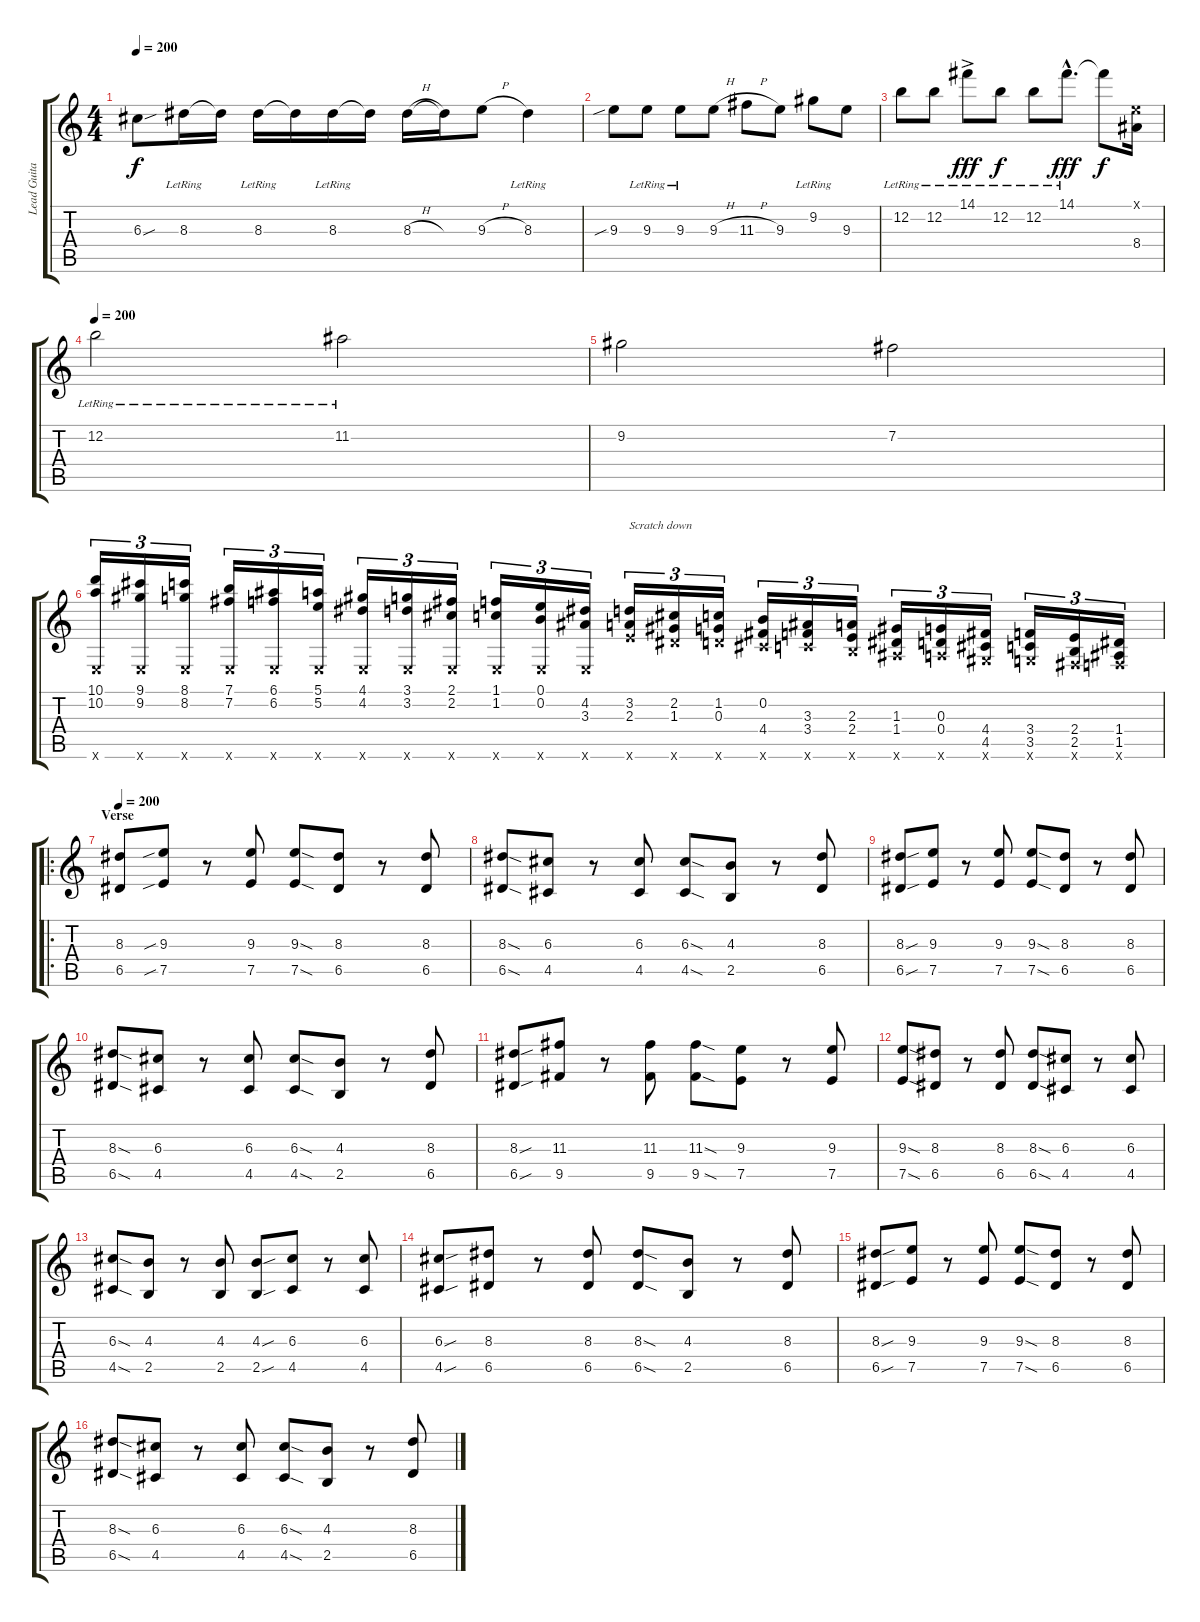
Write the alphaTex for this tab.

\track ("Lead Guitar (Jason)" "Lead Guita") {instrument distortionguitar}
\staff {score tabs}
\tuning (E4 B3 G3 D3 A2 E2) {hide}
\ts (4 4)
\tempo 200
\clef g2
\ks c
6.3{sou}.8{dy f} 8.3{lr}.16 8.3{t}.16 8.3{lr}.16 8.3{t}.16 8.3{lr}.16 8.3{t}.16 8.3{h}.16 8.3{t}.16 9.3{h}.8 8.3{lr}.4 |
9.3{sib}.8 9.3{lr}.8 9.3{lr}.8 9.3{h}.8 11.3{h}.8 9.3.8 9.2{lr}.8 9.3.8 |
12.2{lr}.8 12.2{lr}.8 14.1{ac lr}.8{dy fff} 12.2{lr}.8{dy f} 12.2{lr}.8 14.1{hac lr}.8{d dy fff} 14.1{t}.8{dy f} (0.1{x} 8.4).16 |
\tempo 200
12.2{lr}.2 11.2{lr}.2 |
9.2.2 7.2.2 |
(10.1 10.2 0.6{x}).16{tu (3 2) instrument guitarfretnoise} (9.1 9.2 0.6{x}).16{tu (3 2)} (8.1 8.2 0.6{x}).16{tu (3 2)} (7.1 7.2 0.6{x}).16{tu (3 2)} (6.1 6.2 0.6{x}).16{tu (3 2)} (5.1 5.2 0.6{x}).16{tu (3 2)} (4.1 4.2 0.6{x}).16{tu (3 2)} (3.1 3.2 0.6{x}).16{tu (3 2)} (2.1 2.2 0.6{x}).16{tu (3 2)} (1.1 1.2 0.6{x}).16{tu (3 2)} (0.1 0.2 0.6{x}).16{tu (3 2)} (4.2 3.3 0.6{x}).16{tu (3 2)} (3.2 2.3 12.6{x}).16{tu (3 2) txt "Scratch down" volume 16 instrument guitarfretnoise} (2.2 1.3 11.6{x}).16{tu (3 2)} (1.2 0.3 10.6{x}).16{tu (3 2)} (0.2 4.4 9.6{x}).16{tu (3 2)} (3.3 3.4 8.6{x}).16{tu (3 2)} (2.3 2.4 7.6{x}).16{tu (3 2)} (1.3 1.4 6.6{x}).16{tu (3 2)} (0.3 0.4 5.6{x}).16{tu (3 2)} (4.4 4.5 4.6{x}).16{tu (3 2)} (3.4 3.5 3.6{x}).16{tu (3 2)} (2.4 2.5 2.6{x}).16{tu (3 2)} (1.4 1.5 1.6{x}).16{tu (3 2)} |
\ro
\section ("" "Verse")
\tempo 200
(8.3 6.5).8{volume 13 instrument distortionguitar} (9.3{sib} 7.5{sib}).8 r.8 (9.3 7.5).8 (9.3{sod} 7.5{sod}).8 (8.3 6.5).8 r.8 (8.3 6.5).8 |
(8.3{sod} 6.5{sod}).8 (6.3 4.5).8 r.8 (6.3 4.5).8 (6.3{sod} 4.5{sod}).8 (4.3 2.5).8 r.8 (8.3 6.5).8 |
(8.3{sou} 6.5{sou}).8 (9.3 7.5).8 r.8 (9.3 7.5).8 (9.3{sod} 7.5{sod}).8 (8.3 6.5).8 r.8 (8.3 6.5).8 |
(8.3{sod} 6.5{sod}).8 (6.3 4.5).8 r.8 (6.3 4.5).8 (6.3{sod} 4.5{sod}).8 (4.3 2.5).8 r.8 (8.3 6.5).8 |
(8.3{sou} 6.5{sou}).8 (11.3 9.5).8 r.8 (11.3 9.5).8 (11.3{sod} 9.5{sod}).8 (9.3 7.5).8 r.8 (9.3 7.5).8 |
(9.3{sod} 7.5{sod}).8 (8.3 6.5).8 r.8 (8.3 6.5).8 (8.3{sod} 6.5{sod}).8 (6.3 4.5).8 r.8 (6.3 4.5).8 |
(6.3{sod} 4.5{sod}).8 (4.3 2.5).8 r.8 (4.3 2.5).8 (4.3{sou} 2.5{sou}).8 (6.3 4.5).8 r.8 (6.3 4.5).8 |
(6.3{sou} 4.5{sou}).8 (8.3 6.5).8 r.8 (8.3 6.5).8 (8.3{sod} 6.5{sod}).8 (4.3 2.5).8 r.8 (8.3 6.5).8 |
(8.3{sou} 6.5{sou}).8 (9.3 7.5).8 r.8 (9.3 7.5).8 (9.3{sod} 7.5{sod}).8 (8.3 6.5).8 r.8 (8.3 6.5).8 |
(8.3{sod} 6.5{sod}).8 (6.3 4.5).8 r.8 (6.3 4.5).8 (6.3{sod} 4.5{sod}).8 (4.3 2.5).8 r.8 (8.3 6.5).8
